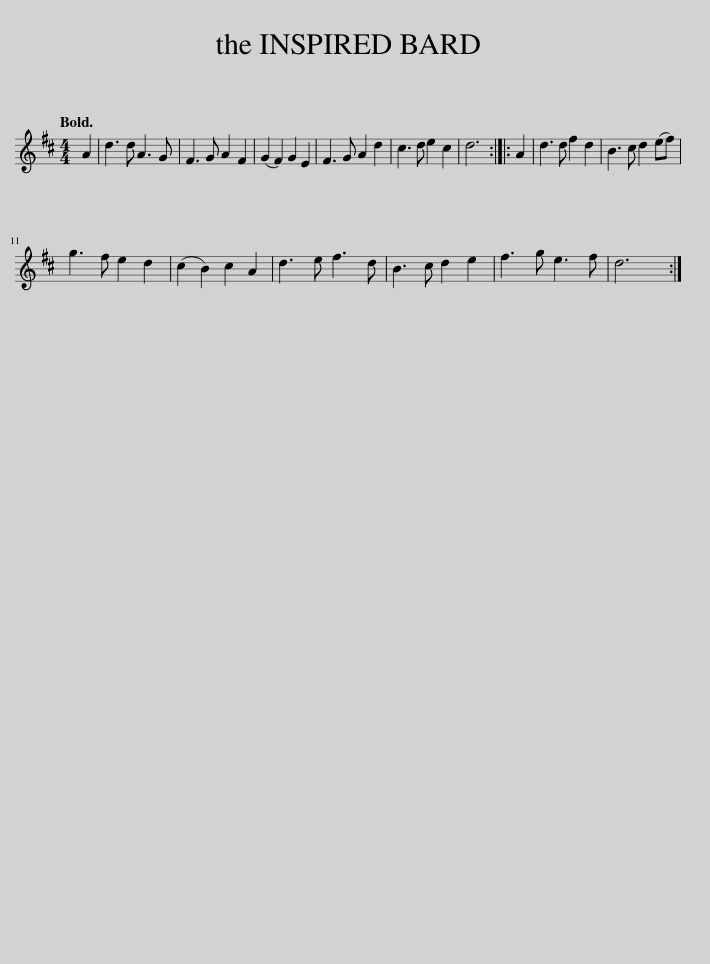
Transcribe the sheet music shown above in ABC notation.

X:1
L:1/8
Q:1/4=120
M:4/4
I:linebreak $
K:D
V:1 treble
V:1
 A2 | d3 d A3 G | F3 G A2 F2 | (G2 F2) G2 E2 | F3 G A2 d2 | %5
 c3 d e2 c2 | d6 :: A2 | d3 d f2 d2 | B3 c d2 (ef) |$ %10
 g3 f e2 d2 | (c2 B2) c2 A2 | d3 e f3 d | B3 c d2 e2 | f3 g e3 f | %15
 d6 :| %16
